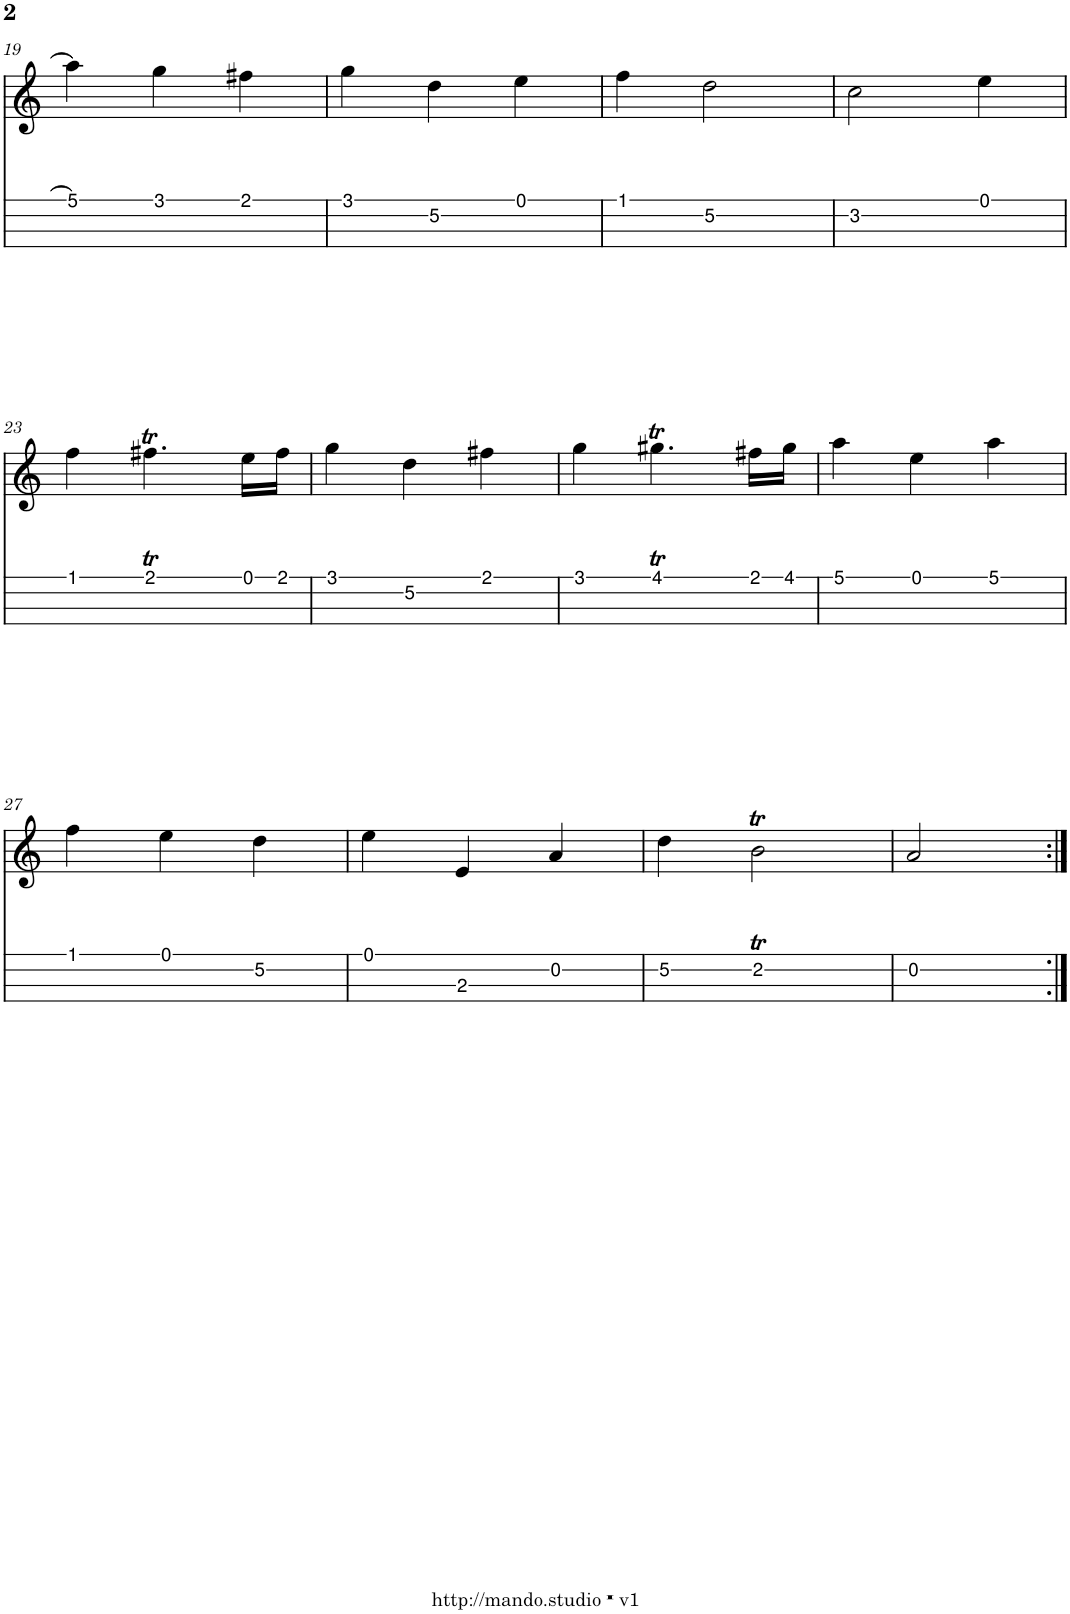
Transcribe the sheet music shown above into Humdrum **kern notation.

**kern	**kern
*part1	*part1
*staff2	*staff1
*I"Mandolin	*
*I'Mdn.	*
!!LO:PB:g=z
*	*clefG2
*k[]	*k[]
*M3/4	*M3/4
=19	=19
4aa]	4aa\]
4gg	4gg\
4ff#X	4ff#X\
=20	=20
4gg	4gg\
4dd	4dd\
4ee	4ee\
=21	=21
4ff	4ff\
2dd	2dd\
=22	=22
2cc	2cc\
4ee	4ee\
!!LO:LB:g=z
=23	=23
4ff	4ff\
4.ff#Xt	4.ff#Xt\
16eeLL	16ee\LL
16ff#JJ	16ff#\JJ
=24	=24
4gg	4gg\
4dd	4dd\
4ff#X	4ff#X\
=25	=25
4gg	4gg\
4.gg#Xt	4.gg#Xt\
16ff#XLL	16ff#X\LL
16gg#JJ	16gg#\JJ
=26	=26
4aa	4aa\
4ee	4ee\
4aa	4aa\
!!LO:LB:g=z
=27	=27
4ff	4ff\
4ee	4ee\
4dd	4dd\
=28	=28
4ee	4ee\
4e	4e/
4a	4a/
=29	=29
4dd	4dd\
2bt	2bt\
=30	=30
2a	2a/
=:|!	=:|!
*-	*-
